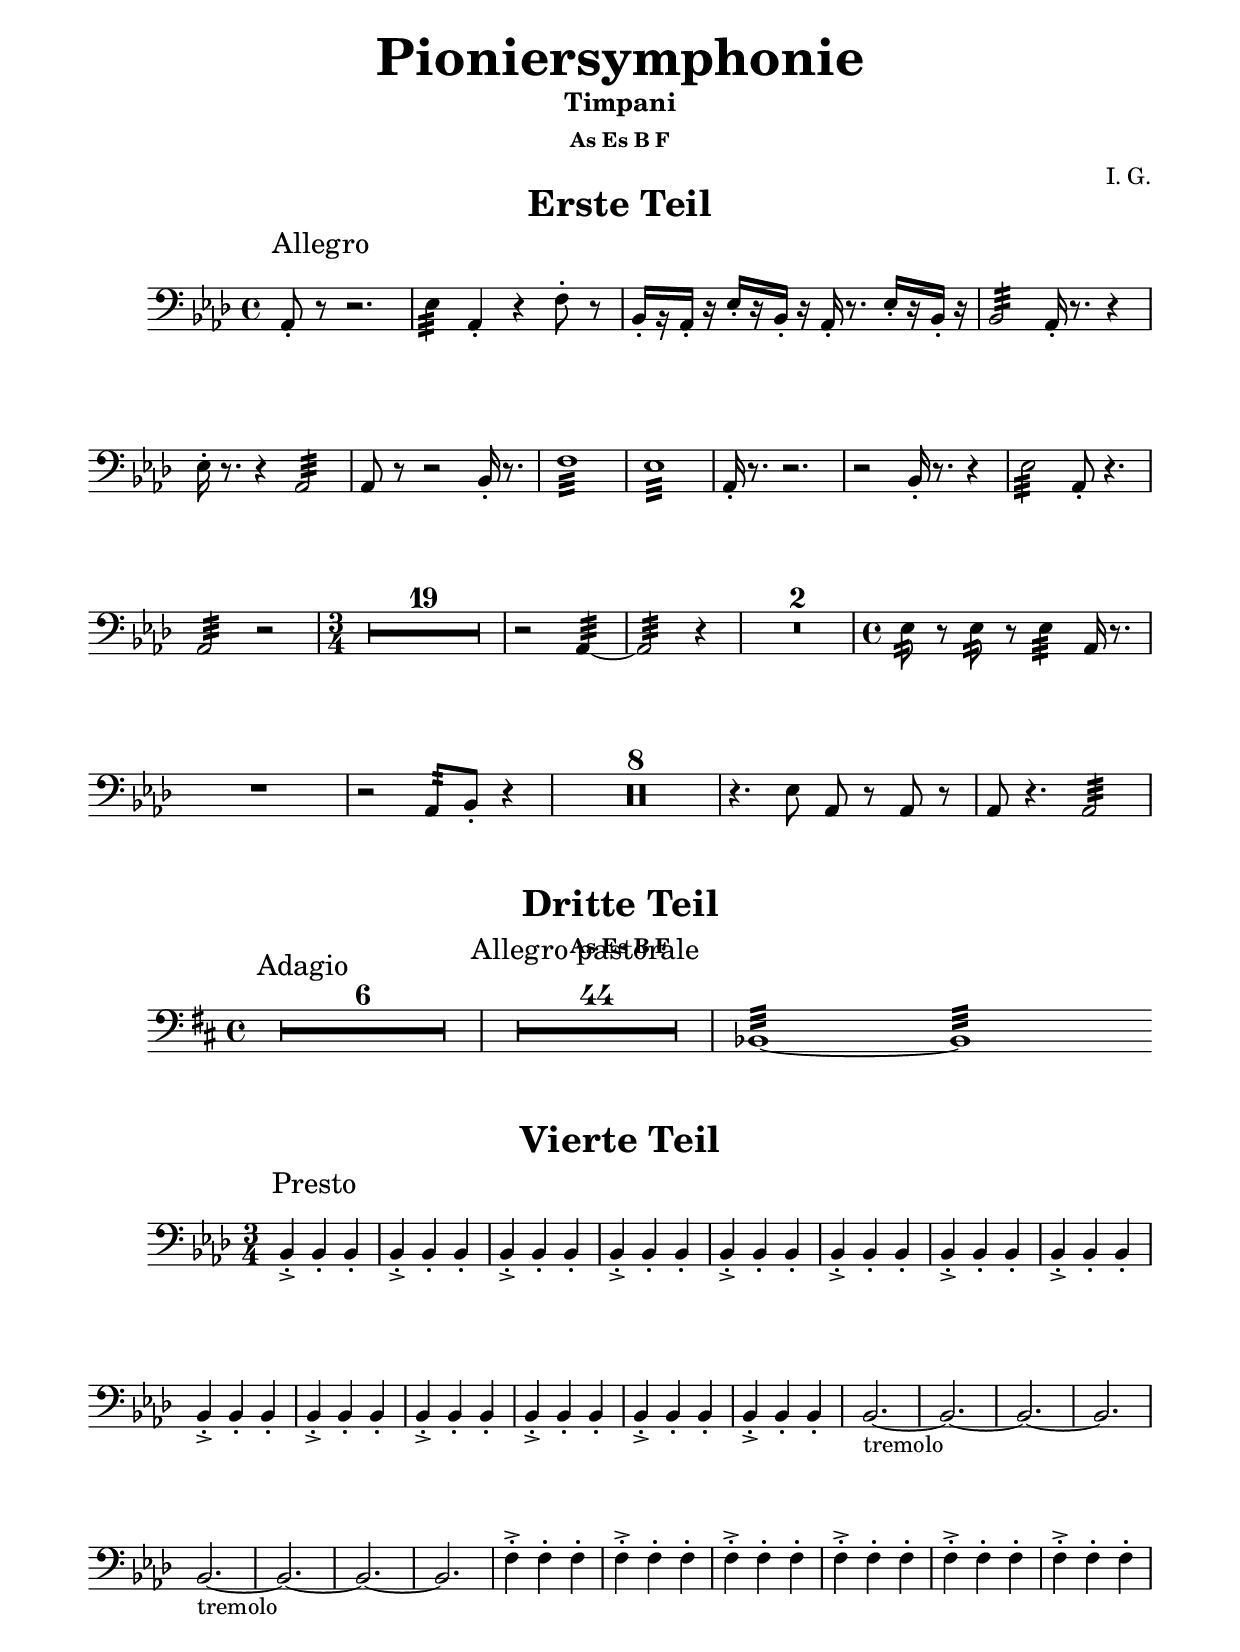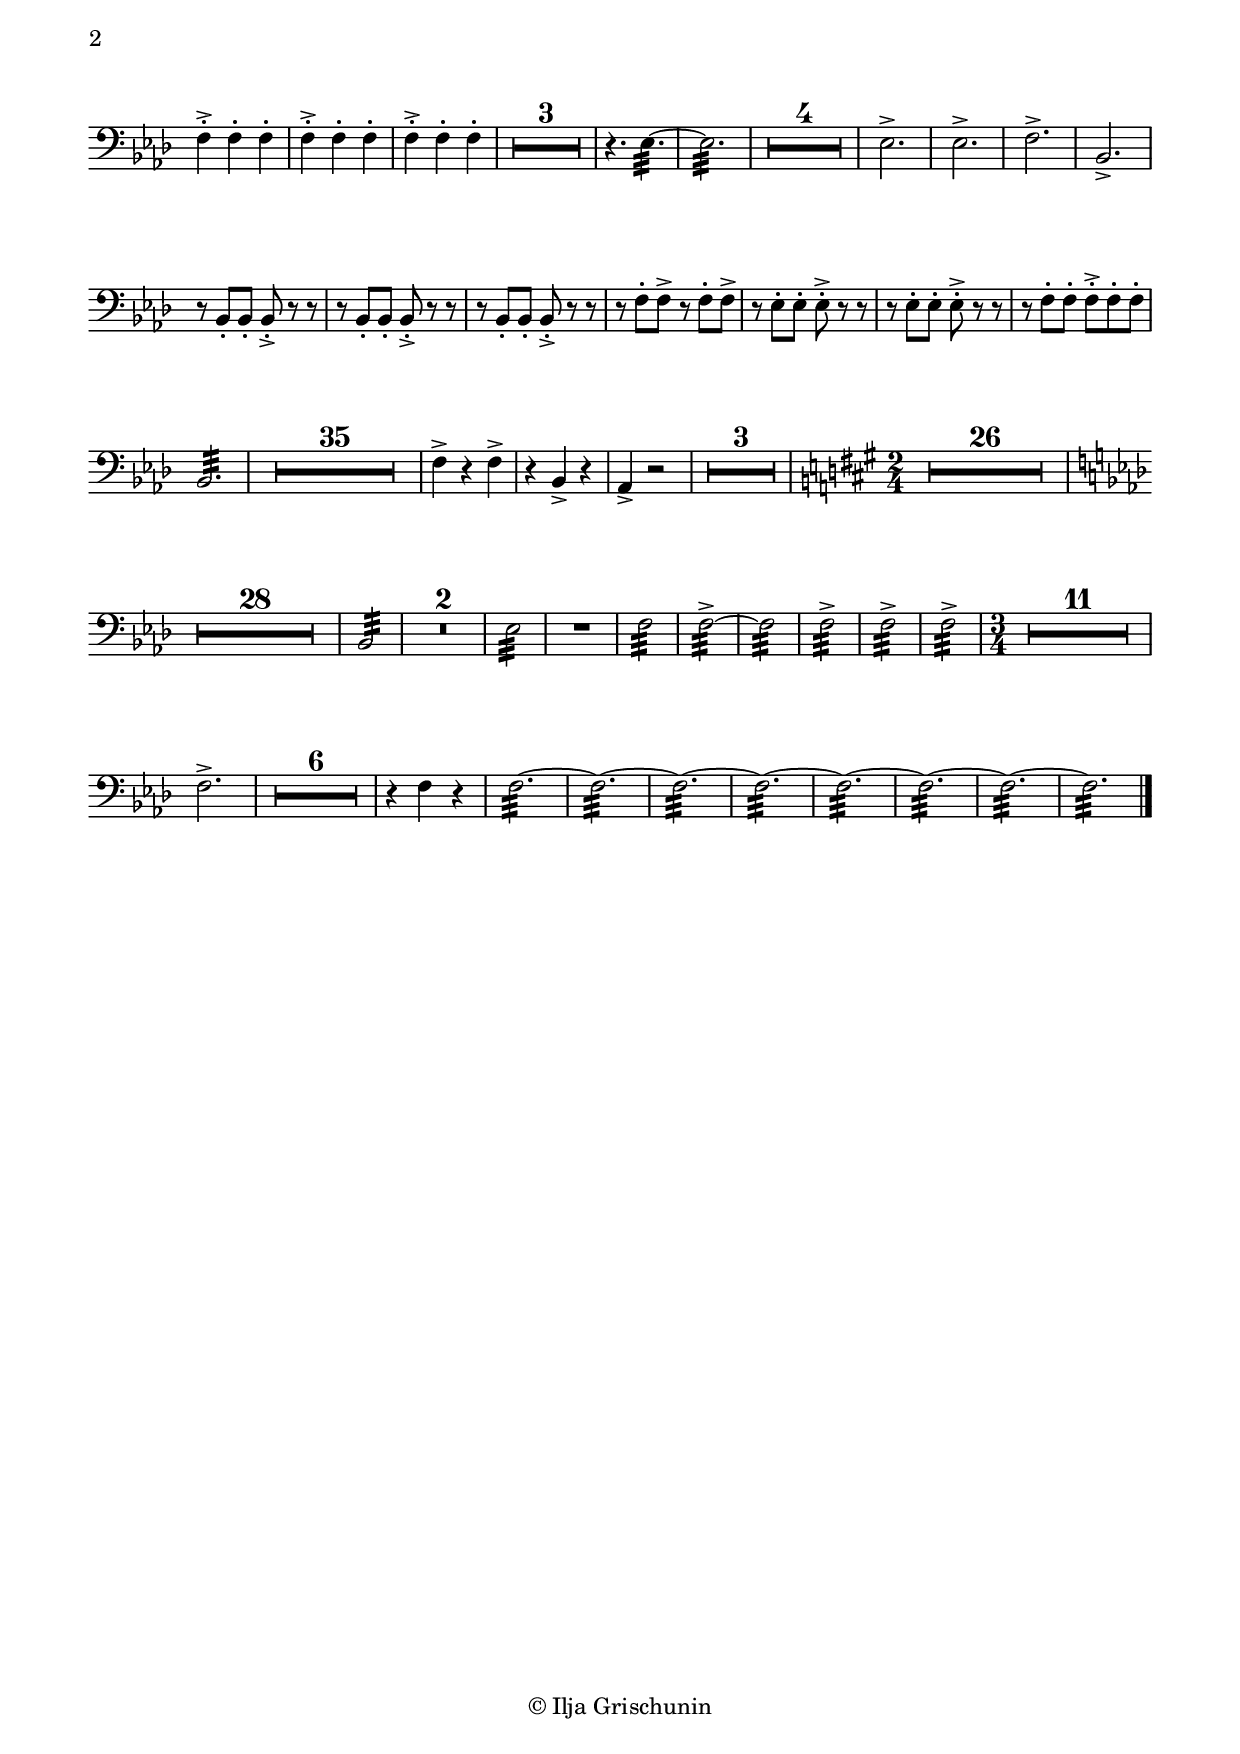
\version "2.19.15"

\language "deutsch"

%\header {
%  title = "Pioniersymphonie"
%  subtitle = "Timpani"
%  subsubtitle = "As Es B F"
%  %meter = "Grave"
%  composer = "I. G."
%  tagline = \markup {\char ##x00A9 "Ilja Grischunin"}
%}

#(ly:set-option 'relative-includes #t)

\paper {
  %#(set-paper-size "a4")
  top-system-spacing.basic-distance = #15
  top-markup-spacing.basic-distance = #5
  markup-system-spacing.basic-distance = #15
  system-system-spacing.basic-distance = #18
  last-bottom-spacing.basic-distance = #15
  left-margin = 15
  right-margin = 15
  %two-sided = ##t
  %inner-margin = 25
  %outer-margin = 15
}

\layout {
  indent = 10
  \context {
    \Score
    %\override BarNumber.break-visibility = ##(#f #t #t)
    \remove "Bar_number_engraver"
  }
}

\version "2.19.15"

\language "deutsch"

timpMusic = \relative {
  \key as \major
  \time 4/4
  \override Score.RehearsalMark.extra-offset = #'(4 . 2)
  \mark "Allegro"
  \clef bass
  \compressFullBarRests
  as,8-. r r2. es'4:32 as,-. r f'8-. r
  b,16-.[ r as-.] r es'-.[ r b-.] r as-. r8. es'16-.[ r b-.] r
  b2:32 as16-. r8. r4 es'16-. r8. r4 as,2:32 as8 r r2 b16-. r8.
  f'1:32 es1:32 as,16-. r8. r2. r2 b16-. r8. r4 es2:32 as,8-. r4.
  as2:32 r
  \time 3/4
  R2.*19 r2 as4:32~ as2:32 r4 R2.*2
  \time 4/4
  es'8:32 r8 es8:32 r8 es4:32 as,16 r8. R1 r2 as8:32 b-. r4 R1*8
  r4. es8 as, r as r as r4. as2:32
}

timpMusicDrei = \relative {
  \key h \minor
  \time 4/4
  \override Score.RehearsalMark.extra-offset = #'(4 . 2)
  \mark "Adagio"
  \clef bass
  \compressFullBarRests
  \override MultiMeasureRest.expand-limit = #2
  R1*6
  \override Score.RehearsalMark.extra-offset = #'(10 . 2)
  \mark "Allegro pastorale"
  R1*44
  \cadenzaOn
  b,1:32~ b1:32  s4. s16
  \cadenzaOff
}

timpMusicVier = \relative {
  \key as \major
  \time 3/4
  \override Score.RehearsalMark.extra-offset = #'(4 . 2)
  \mark "Presto"
  \clef bass
  \compressFullBarRests
  \override MultiMeasureRest.expand-limit = #2
  \repeat unfold 14 {b,4-.-> b-. b-.}
  \repeat unfold 2 {b2.~-"tremolo" b~ b~ b}
  \repeat unfold 9 {f'4->-. f-. f-.} R2.*3
  r4. es4.:32~ es2.:32 R2.*4 es2.-> es-> f-> b,->
  \set beamExceptions = #'()
  \set baseMoment = #(ly:make-moment 1/8)
  \set beatStructure = #'(3 3)
  \repeat unfold 3 {r8 b-. b-. b-.-> r r}
  \repeat unfold 2 {r8 f'-. f->}
  \repeat unfold 2 {r8 es-. es-. es-.-> r r}
  r8 f-. f-. f-.-> f-. f-. b,2.:32 R2.*35
  f'4-> r f-> r b,-> r as-> r2 R2.*3
  \key a \major
  \time 2/4
  R2*26
  \key as \major
  R2*28 b2:32 R2*2 es2:32 R2 f2:32 f2:32->~ f2:32
  \repeat unfold 3 {f2:32->}
  \time 3/4
  R2.*11 f2.-> R2.*6 r4 f r 
  \repeat unfold 7 {f2.:32~} f2.:32
  \bar "|."
}


\book {
  \paper {
    print-all-headers = ##t
  }
  \header {
    title = \markup {\fontsize #3 "Pioniersymphonie"}
    subtitle = "Timpani"
    subsubtitle = "As Es B F"
    %meter = "Grave"
    composer = "I. G."
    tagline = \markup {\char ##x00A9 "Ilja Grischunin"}
  }

  %%%%%%%%%%%%%%%%%%%%%%%%%% ERsTE TEIL %%%%%%%%%%%%%%%%%%%%%%%%%%
  %
  \score {
    \new Staff
    \timpMusic
    \header {
      title = "Erste Teil"
      subtitle = ##f
      subsubtitle = ##f
      composer = ##f
      %breakbefore = ##t
    }
  }
  %
  %%%%%%%%%%%%%%%%%%%%%%%%%% DRITTE TEIL %%%%%%%%%%%%%%%%%%%%%%%%%%
  %
  \score {
    \new Staff
    \timpMusicDrei
    \header {
      title = "Dritte Teil"
      subtitle = ##f
      composer = ##f
    }
    \layout {
      ragged-last = ##f
    }
  }
  %
  %%%%%%%%%%%%%%%%%%%%%%%%%% VIERTE TEIL %%%%%%%%%%%%%%%%%%%%%%%%%%
  \score {
    \new Staff
    \timpMusicVier
    \header {
      title = "Vierte Teil"
      subtitle = ##f
      subsubtitle = ##f
      composer = ##f
      %breakbefore = ##t
    }
  }
}